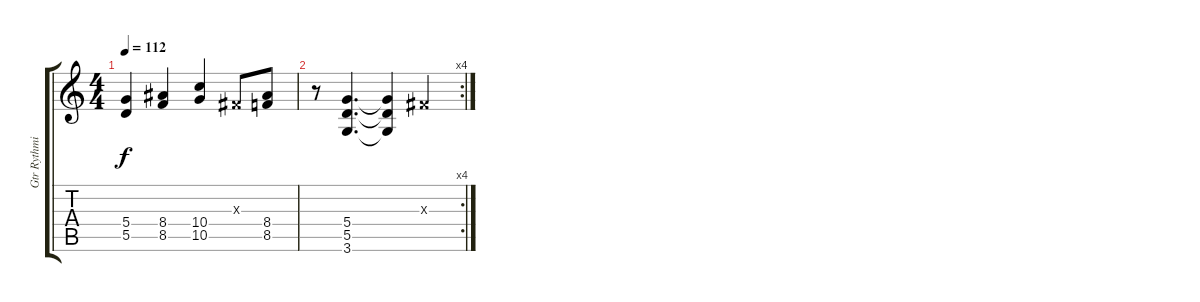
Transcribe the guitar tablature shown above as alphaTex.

\track ("Gtr Rythmique" "Gtr Rythmi") {instrument distortionguitar}
\staff {score tabs}
\tuning (E4 B3 G3 D3 A2 E2) {hide}
\ts (4 4)
\tempo 112
\clef g2
\ks c
(5.4 5.5).4{dy f} (8.4 8.5).4 (10.4 10.5).4 -1.3{x}.8 (8.4 8.5).8 |
\rc 4
r.8 (5.4 5.5 3.6).4{d} (5.4{t} 5.5{t} 3.6{t}).4 -1.3{x}.4
